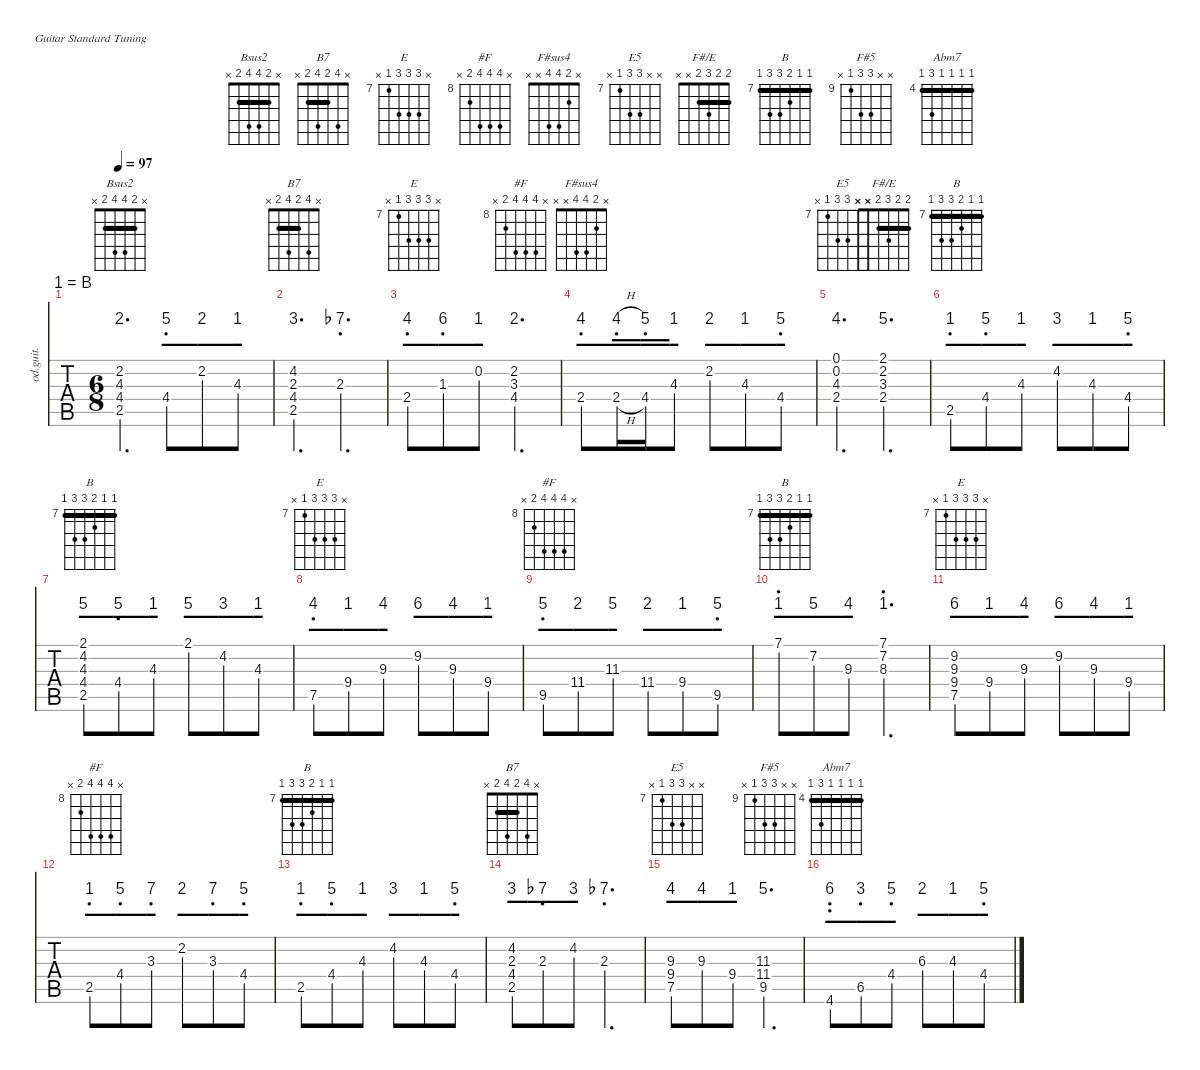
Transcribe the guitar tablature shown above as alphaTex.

\defaultSystemsLayout 4
\hideDynamics
\bracketExtendMode nobrackets
\chordDiagramsInScore
\track ("Overdriven Guitar" "od.guit.") {instrument overdrivenguitar}
\staff {tabs numbered}
\tuning (E4 B3 G3 D3 A2 E2)
\chord ("Bsus2" x 2 4 4 2 x) {barre 2}
\chord ("B7" x 4 2 4 2 x) {barre 2}
\chord ("E" 0 0 1 2 2 0) {showfingering false}
\chord ("#F" 2 2 3 4 4 2) {barre (2 2)}
\chord ("F#sus4" x 2 4 4 x x)
\chord ("E5" 0 0 4 2 x x)
\chord ("F#/E" 2 2 3 2 x x) {barre (2 2)}
\chord ("B" x 4 4 4 2 x)
\chord ("B" 2 4 4 4 2 x) {barre 2}
\chord ("E" x 9 9 9 7 x) {firstfret 7}
\chord ("#F" x 11 11 11 9 x) {firstfret 8}
\chord ("B" 7 7 8 9 9 7) {firstfret 7 showfingering false barre (7 7)}
\chord ("E5" x x 9 9 7 x) {firstfret 7}
\chord ("F#5" x x 11 11 9 x) {firstfret 9}
\chord ("Abm7" 4 4 4 4 6 4) {firstfret 4 barre (4 4 4 4)}
\ts (6 8)
\tempo 97
\clef g2
\ks b
(2.2{acc #} 4.3{acc forcenatural} 4.4{acc #} 2.5{acc forcenatural}).4{d ch "Bsus2" dy mf} 4.4{acc #}.8 2.2{acc #}.8 4.3{acc forcenatural}.8 |
(4.2{acc #} 2.3{acc forcenatural} 4.4{acc #} 2.5{acc forcenatural}).4{d ch "B7"} 2.3{acc forcenatural}.4{d} |
2.4{acc forcenatural}.8{ch "E"} 1.3{acc #}.8 0.2{acc forcenatural}.8 (2.2{acc #} 3.3{acc #} 4.4{acc #}).4{d ch "#F"} |
2.4{acc forcenatural}.8{ch "F#sus4"} 2.4{h acc forcenatural}.16 4.4{acc #}.16 4.3{acc forcenatural}.8 2.2{acc #}.8 4.3{acc forcenatural}.8 4.4{acc #}.8 |
(0.1{acc forcenatural} 0.2{acc forcenatural} 4.3{acc forcenatural} 2.4{acc forcenatural}).4{d ch "E5"} (2.1{acc #} 2.2{acc #} 3.3{acc #} 2.4{acc forcenatural}).4{d ch "F#/E"} |
2.5{acc forcenatural}.8{ch "B"} 4.4{acc #}.8 4.3{acc forcenatural}.8 4.2{acc #}.8 4.3{acc forcenatural}.8 4.4{acc #}.8 |
(2.1{acc #} 4.2{acc #} 4.3{acc forcenatural} 4.4{acc #} 2.5{acc forcenatural}).8{ch "B"} 4.4{acc #}.8 4.3{acc forcenatural}.8 2.1{acc #}.8 4.2{acc #}.8 4.3{acc forcenatural}.8 |
7.5{acc forcenatural}.8{ch "E"} 9.4{acc forcenatural}.8 9.3{acc forcenatural}.8 9.2{acc #}.8 9.3{acc forcenatural}.8 9.4{acc forcenatural}.8 |
9.5{acc #}.8{ch "#F"} 11.4{acc #}.8 11.3{acc #}.8 11.4{acc #}.8 9.4{acc forcenatural}.8 9.5{acc #}.8 |
7.1{acc forcenatural}.8{ch "B"} 7.2{acc #}.8 9.3{acc forcenatural}.8 (7.1{acc forcenatural} 7.2{acc #} 8.3{acc #}).4{d} |
(9.2{acc #} 9.3{acc forcenatural} 9.4{acc forcenatural} 7.5{acc forcenatural}).8{ch "E"} 9.4{acc forcenatural}.8 9.3{acc forcenatural}.8 9.2{acc #}.8 9.3{acc forcenatural}.8 9.4{acc forcenatural}.8 |
2.5{acc forcenatural}.8{ch "#F"} 4.4{acc #}.8 3.3{acc #}.8 2.2{acc #}.8 3.3{acc #}.8 4.4{acc #}.8 |
2.5{acc forcenatural}.8{ch "B"} 4.4{acc #}.8 4.3{acc forcenatural}.8 4.2{acc #}.8 4.3{acc forcenatural}.8 4.4{acc #}.8 |
(4.2{acc #} 2.3{acc forcenatural} 4.4{acc #} 2.5{acc forcenatural}).8{ch "B7"} 2.3{acc forcenatural}.8 4.2{acc #}.8 2.3{acc forcenatural}.4{d} |
(9.3{acc forcenatural} 9.4{acc forcenatural} 7.5{acc forcenatural}).8{ch "E5"} 9.3{acc forcenatural}.8 9.4{acc forcenatural}.8 (11.3{acc #} 11.4{acc #} 9.5{acc #}).4{d ch "F#5"} |
4.6{acc #}.8{ch "Abm7"} 6.5{acc #}.8 4.4{acc #}.8 6.3{acc #}.8 4.3{acc forcenatural}.8 4.4{acc #}.8
